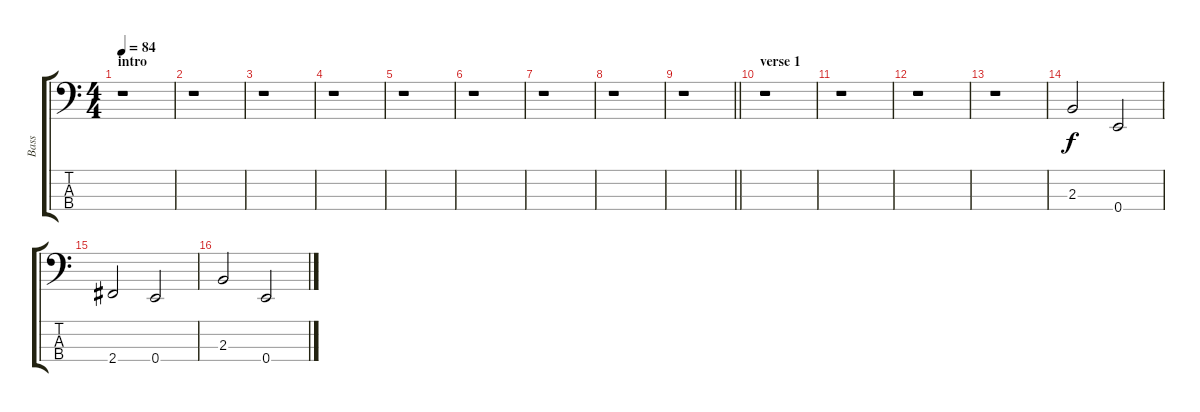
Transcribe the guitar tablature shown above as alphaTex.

\track ("Bass" "Bass") {instrument electricbassfinger}
\staff {score tabs}
\tuning (G2 D2 A1 E1) {hide}
\ts (4 4)
\section ("" "intro")
\tempo 84
\clef f4
\ks c
r.1{dy f instrument electricbassfinger} |
r.1 |
r.1 |
r.1 |
r.1 |
r.1 |
r.1 |
r.1 |
\barLineRight lightlight
r.1 |
\section ("" "verse 1")
r.1 |
r.1 |
r.1 |
r.1 |
2.3.2 0.4.2 |
2.4.2 0.4.2 |
2.3.2 0.4.2
